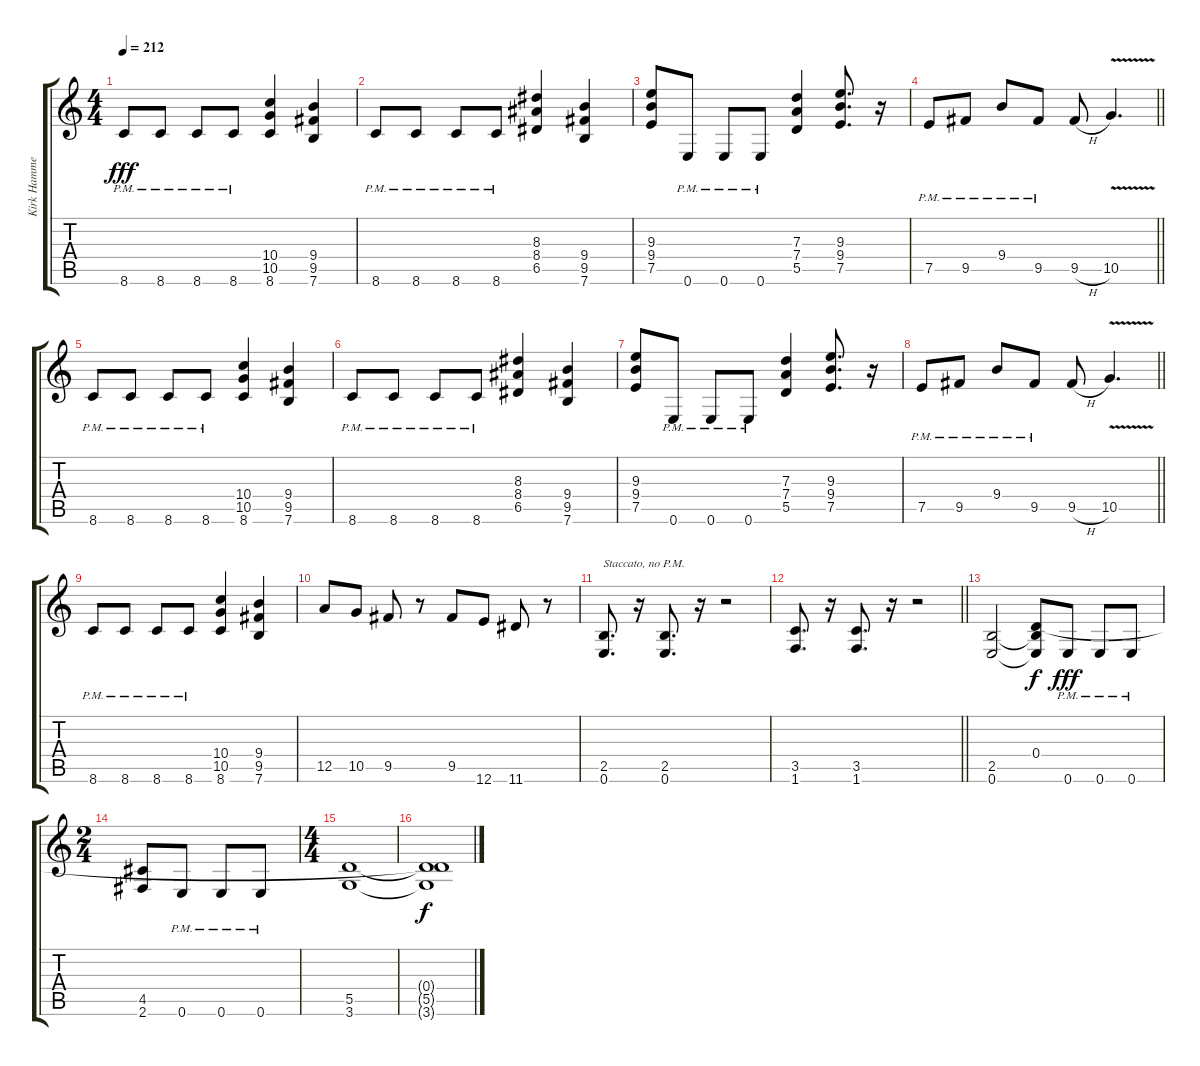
\track ("Kirk Hammet" "Kirk Hamme") {instrument distortionguitar}
\staff {score tabs}
\tuning (E4 B3 G3 D3 A2 E2) {hide}
\ts (4 4)
\tempo 212
\clef g2
\ks c
8.6{pm}.8{dy fff} 8.6{pm}.8 8.6{pm}.8 8.6{pm}.8 (10.4 10.5 8.6).4 (9.4 9.5 7.6).4 |
8.6{pm}.8 8.6{pm}.8 8.6{pm}.8 8.6{pm}.8 (8.3 8.4 6.5).4 (9.4 9.5 7.6).4 |
(9.3 9.4 7.5).8 0.6{pm}.8 0.6{pm}.8 0.6{pm}.8 (7.3 7.4 5.5).4 (9.3 9.4 7.5).8{d} r.16 |
\barLineRight lightlight
7.5{pm}.8 9.5{pm}.8 9.4{pm}.8 9.5{pm}.8 9.5{h}.8 10.5{v}.4{d} |
8.6{pm}.8 8.6{pm}.8 8.6{pm}.8 8.6{pm}.8 (10.4 10.5 8.6).4 (9.4 9.5 7.6).4 |
8.6{pm}.8 8.6{pm}.8 8.6{pm}.8 8.6{pm}.8 (8.3 8.4 6.5).4 (9.4 9.5 7.6).4 |
(9.3 9.4 7.5).8 0.6{pm}.8 0.6{pm}.8 0.6{pm}.8 (7.3 7.4 5.5).4 (9.3 9.4 7.5).8{d} r.16 |
\barLineRight lightlight
7.5{pm}.8 9.5{pm}.8 9.4{pm}.8 9.5{pm}.8 9.5{h}.8 10.5{v}.4{d} |
8.6{pm}.8 8.6{pm}.8 8.6{pm}.8 8.6{pm}.8 (10.4 10.5 8.6).4 (9.4 9.5 7.6).4 |
12.5.8 10.5.8 9.5.8 r.8 9.5.8 12.6.8 11.6.8 r.8 |
(2.5 0.6).8{d txt "Staccato, no P.M."} r.16 (2.5 0.6).8{d} r.16 r.2 |
\barLineRight lightlight
(3.5 1.6).8{d} r.16 (3.5 1.6).8{d} r.16 r.2 |
(2.5 0.6).2 (0.4 2.5{t} 0.6{t}).8{dy f} 0.6{pm}.8{dy fff} 0.6{pm}.8 0.6{pm}.8 |
\ts (2 4)
(4.5 2.6).8 0.6{pm}.8 0.6{pm}.8 0.6{pm}.8 |
\ts (4 4)
(5.5 3.6).1 |
(0.4{t} 5.5{t} 3.6{t}).1{dy f}
